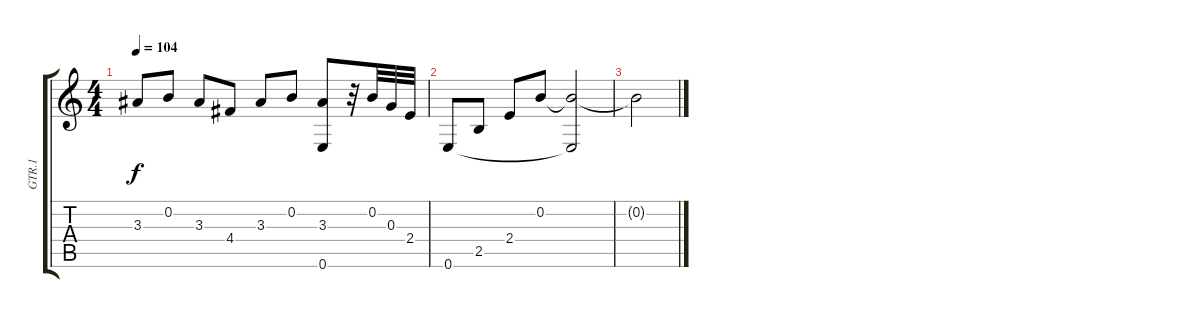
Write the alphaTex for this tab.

\track ("GTR.1" "GTR.1") {instrument electricguitarclean}
\staff {score tabs}
\tuning (E4 B3 G3 D3 A2 E2) {hide}
\ts (4 4)
\tempo 104
\clef g2
\ks c
3.3.8{dy f} 0.2.8 3.3.8 4.4.8 3.3.8 0.2.8 (3.3 0.6{t}).8 r.32 0.2.32 0.3.32 2.4.32 |
0.6.8{volume 10} 2.5.8 2.4.8 0.2.8 (0.2{t} 0.6{t}).2 |
0.2{t}.2
